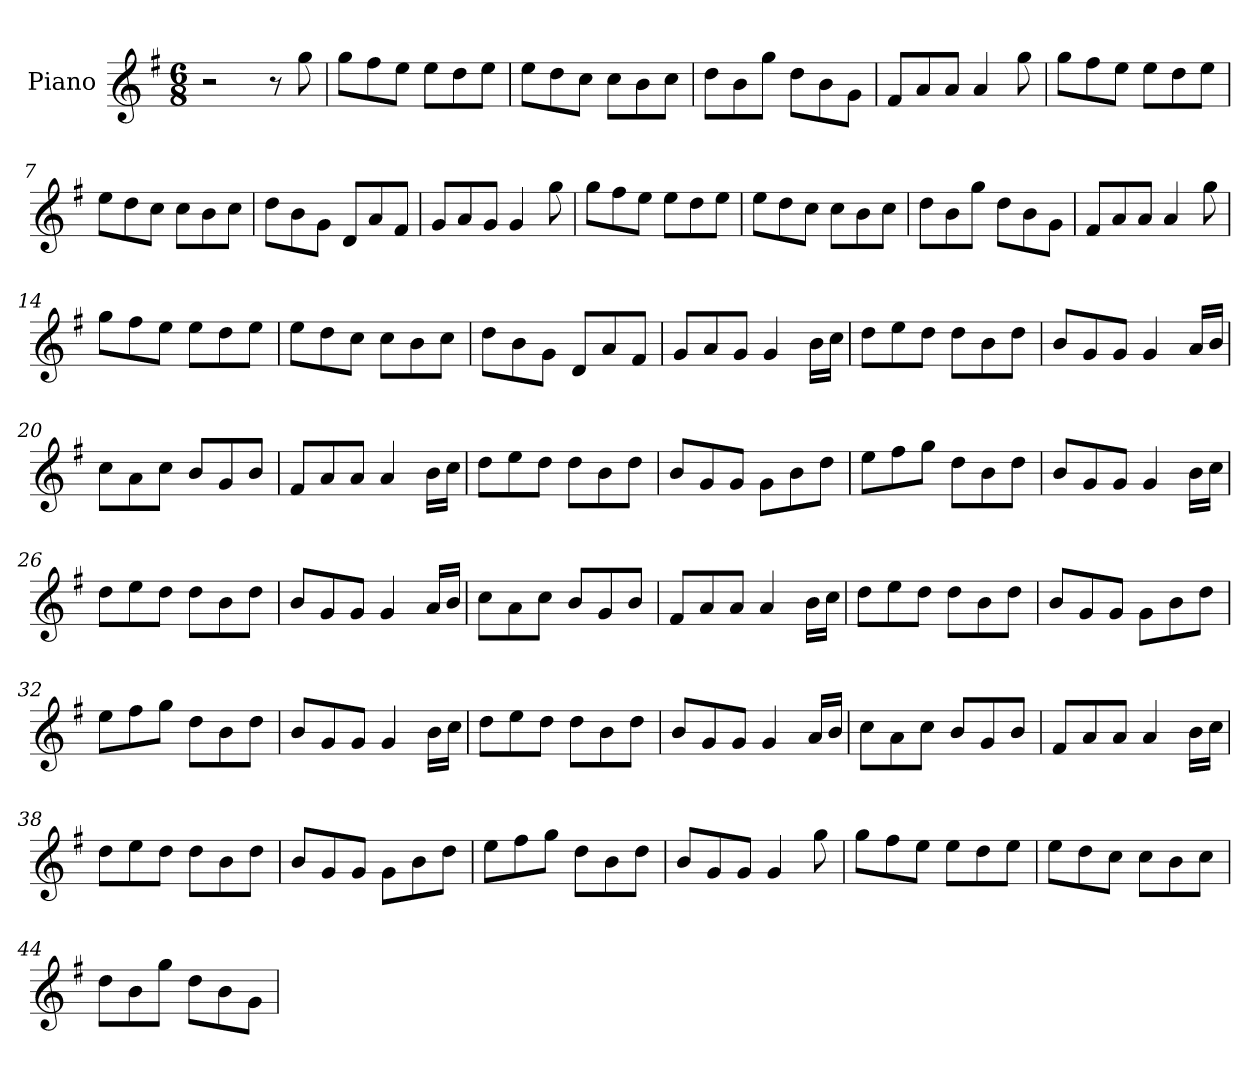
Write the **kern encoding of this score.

**kern
*part1
*staff1
*I"Piano
*I'Pno
*clefG2
*k[f#]
*M6/8
=1
2r
8r
8gg\
=2
8gg\L
8ff#\
8ee\J
8ee\L
8dd\
8ee\J
=3
8ee\L
8dd\
8cc\J
8cc\L
8b\
8cc\J
=4
8dd\L
8b\
8gg\J
8dd\L
8b\
8g\J
=5
8f#/L
8a/
8a/J
4a/
8gg\
=6
8gg\L
8ff#\
8ee\J
8ee\L
8dd\
8ee\J
=7
8ee\L
8dd\
8cc\J
8cc\L
8b\
8cc\J
=8
8dd\L
8b\
8g\J
8d/L
8a/
8f#/J
=9
8g/L
8a/
8g/J
4g/
8gg\
=10
8gg\L
8ff#\
8ee\J
8ee\L
8dd\
8ee\J
=11
8ee\L
8dd\
8cc\J
8cc\L
8b\
8cc\J
=12
8dd\L
8b\
8gg\J
8dd\L
8b\
8g\J
=13
8f#/L
8a/
8a/J
4a/
8gg\
=14
8gg\L
8ff#\
8ee\J
8ee\L
8dd\
8ee\J
=15
8ee\L
8dd\
8cc\J
8cc\L
8b\
8cc\J
=16
8dd\L
8b\
8g\J
8d/L
8a/
8f#/J
=17
8g/L
8a/
8g/J
4g/
16b\LL
16cc\JJ
=18
8dd\L
8ee\
8dd\J
8dd\L
8b\
8dd\J
=19
8b/L
8g/
8g/J
4g/
16a/LL
16b/JJ
=20
8cc\L
8a\
8cc\J
8b/L
8g/
8b/J
=21
8f#/L
8a/
8a/J
4a/
16b\LL
16cc\JJ
=22
8dd\L
8ee\
8dd\J
8dd\L
8b\
8dd\J
=23
8b/L
8g/
8g/J
8g\L
8b\
8dd\J
=24
8ee\L
8ff#\
8gg\J
8dd\L
8b\
8dd\J
=25
8b/L
8g/
8g/J
4g/
16b\LL
16cc\JJ
=26
8dd\L
8ee\
8dd\J
8dd\L
8b\
8dd\J
=27
8b/L
8g/
8g/J
4g/
16a/LL
16b/JJ
=28
8cc\L
8a\
8cc\J
8b/L
8g/
8b/J
=29
8f#/L
8a/
8a/J
4a/
16b\LL
16cc\JJ
=30
8dd\L
8ee\
8dd\J
8dd\L
8b\
8dd\J
=31
8b/L
8g/
8g/J
8g\L
8b\
8dd\J
=32
8ee\L
8ff#\
8gg\J
8dd\L
8b\
8dd\J
=33
8b/L
8g/
8g/J
4g/
16b\LL
16cc\JJ
=34
8dd\L
8ee\
8dd\J
8dd\L
8b\
8dd\J
=35
8b/L
8g/
8g/J
4g/
16a/LL
16b/JJ
=36
8cc\L
8a\
8cc\J
8b/L
8g/
8b/J
=37
8f#/L
8a/
8a/J
4a/
16b\LL
16cc\JJ
=38
8dd\L
8ee\
8dd\J
8dd\L
8b\
8dd\J
=39
8b/L
8g/
8g/J
8g\L
8b\
8dd\J
=40
8ee\L
8ff#\
8gg\J
8dd\L
8b\
8dd\J
=41
8b/L
8g/
8g/J
4g/
8gg\
=42
8gg\L
8ff#\
8ee\J
8ee\L
8dd\
8ee\J
=43
8ee\L
8dd\
8cc\J
8cc\L
8b\
8cc\J
=44
8dd\L
8b\
8gg\J
8dd\L
8b\
8g\J
=
*-
